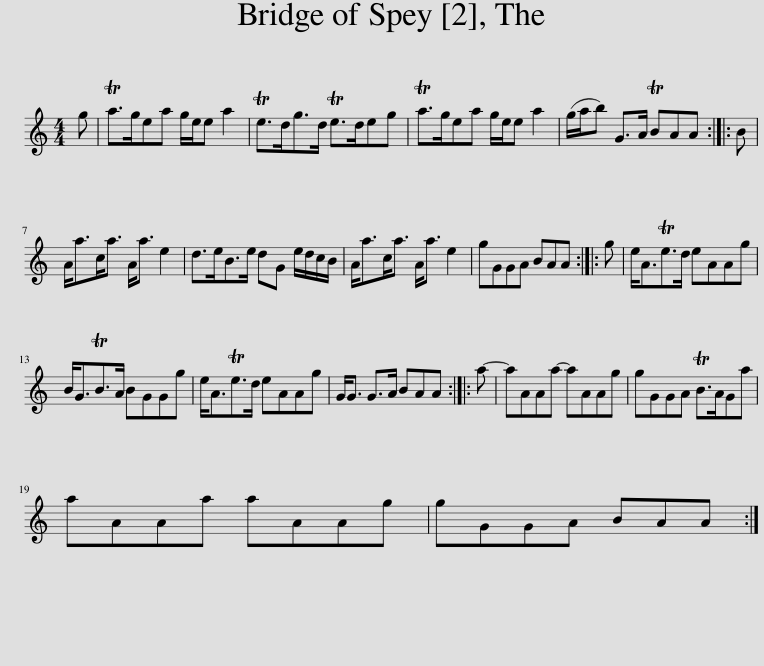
X:1
L:1/8
M:4/4
I:linebreak $
K:C
V:1 treble
V:1
 g | Ta>gea g/e/e a2 | Te>dg>d Te>deg | Ta>gea g/e/e a2 | (g/a/b) G>A TBAA :: %5
 B |$ A<ac<a A<a e2 | d>eB>e dG e/d/c/B/ | A<ac<a A<a e2 | gGGA BAA :: %10
 g | e<ATe>d eAAg |$ B<GTB>A BGGg | e<ATe>d eAAg | G<G G>A BAA :: %15
 a- | aAAa- aAAg | gGGA TB>AGa |$ aAAa aAAg | gGGA BAA :| %20
